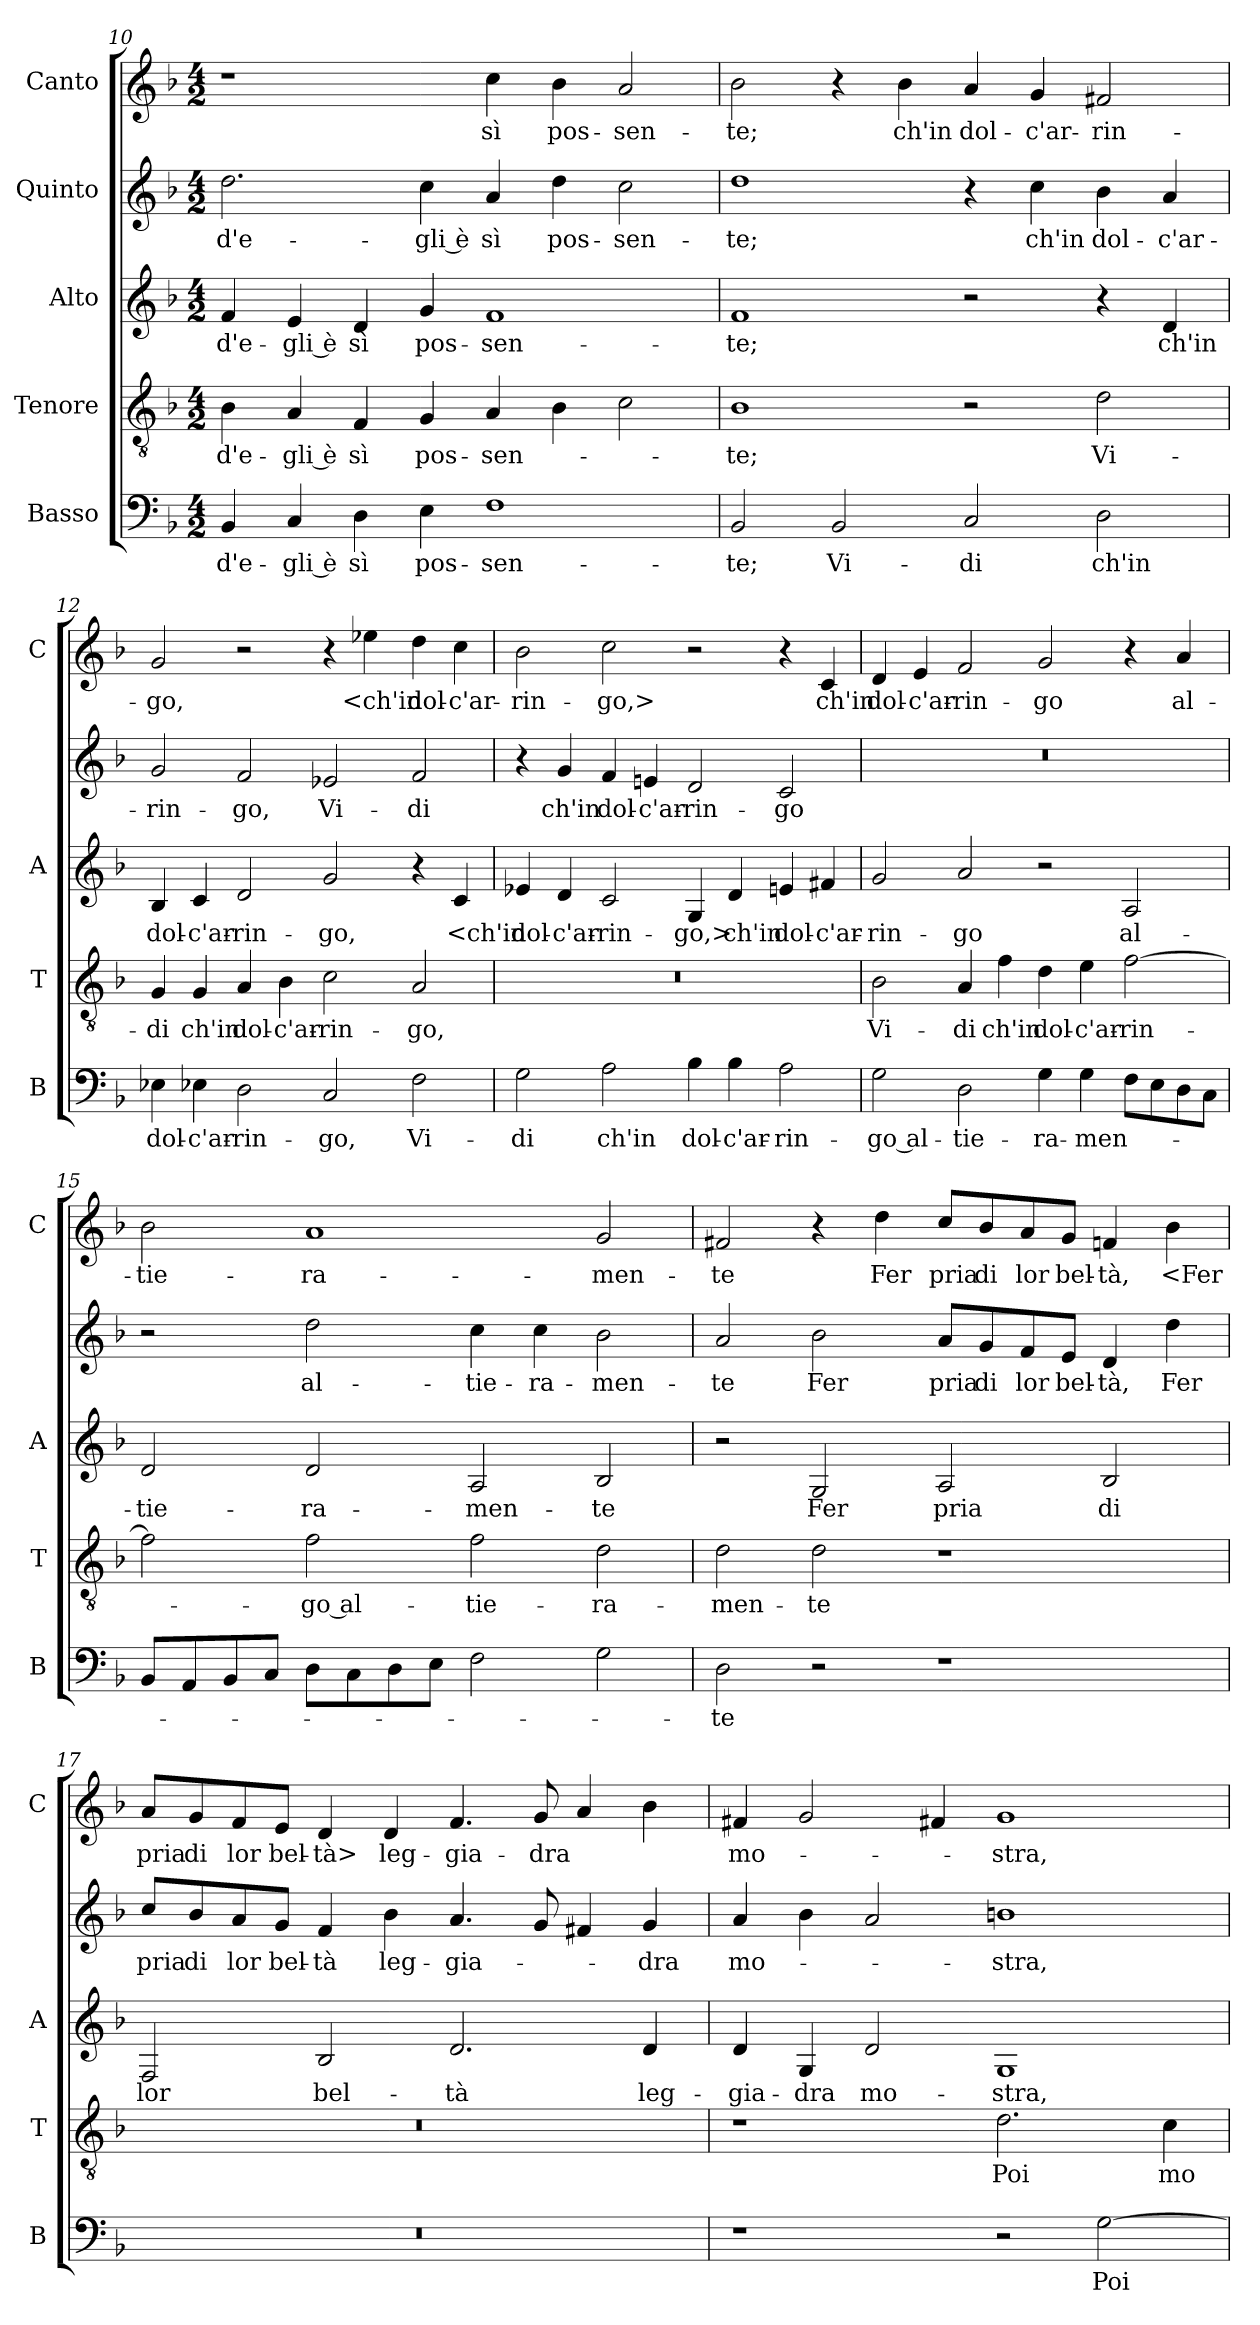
**kern	**text	**kern	**text	**kern	**text	**kern	**text	**kern	**text
*part5	*part5	*part4	*part4	*part3	*part3	*part2	*part2	*part1	*part1
*staff5	*staff5	*staff4	*staff4	*staff3	*staff3	*staff2	*staff2	*staff1	*staff1
*I"Basso	*	*I"Tenore	*	*I"Alto	*	*I"Quinto	*	*I"Canto	*
*I'B	*	*I'T	*	*I'A	*	*	*	*I'C	*
*clefF4	*	*clefGv2	*	*clefG2	*	*clefG2	*	*clefG2	*
*k[b-]	*	*k[b-]	*	*k[b-]	*	*k[b-]	*	*k[b-]	*
*M4/2	*	*M4/2	*	*M4/2	*	*M4/2	*	*M4/2	*
=10	=10	=10	=10	=10	=10	=10	=10	=10	=10
4BB-	-d'e-	4B-	-d'e-	4f	-d'e-	2.dd	-d'e-	1r	.
4C	-gli è	4A	-gli è	4e	-gli è	.	.	.	.
4D	sì	4F	sì	4d	sì	.	.	.	.
4E	pos-	4G	pos-	4g	pos-	4cc	-gli è	.	.
1F	-sen-	4A	-sen-	1f	-sen-	4a	sì	4cc	sì
.	.	4B-	.	.	.	4dd	pos-	4b-	pos-
.	.	2c	.	.	.	2cc	-sen-	2a	-sen-
=11	=11	=11	=11	=11	=11	=11	=11	=11	=11
2BB-	-te;	1B-	-te;	1f	-te;	1dd	-te;	2b-	-te;
2BB-	Vi-	.	.	.	.	.	.	4r	.
.	.	.	.	.	.	.	.	4b-	ch'in
2C	-di	2r	.	2r	.	4r	.	4a	dol-
.	.	.	.	.	.	4cc	ch'in	4g	-c'ar-
2D	ch'in	2d	Vi-	4r	.	4b-	dol-	2f#X	-rin-
.	.	.	.	4d	ch'in	4a	-c'ar-	.	.
=12	=12	=12	=12	=12	=12	=12	=12	=12	=12
4E-X	dol-	4G	-di	4B-	dol-	2g	-rin-	2g	-go,
4E-X	-c'ar-	4G	ch'in	4c	-c'ar-	.	.	.	.
2D	-rin-	4A	dol-	2d	-rin-	2f	-go,	2r	.
.	.	4B-	-c'ar-	.	.	.	.	.	.
2C	-go,	2c	-rin-	2g	-go,	2e-X	Vi-	4r	.
.	.	.	.	.	.	.	.	4ee-X	<ch'in
2F	Vi-	2A	-go,	4r	.	2f	-di	4dd	dol-
.	.	.	.	4c	<ch'in	.	.	4cc	-c'ar-
=13	=13	=13	=13	=13	=13	=13	=13	=13	=13
2G	-di	0r	.	4e-X	dol-	4r	.	2b-	-rin-
.	.	.	.	4d	-c'ar-	4g	ch'in	.	.
2A	ch'in	.	.	2c	-rin-	4f	dol-	2cc	-go,>
.	.	.	.	.	.	4en	-c'ar-	.	.
4B-	dol-	.	.	4G	-go,>	2d	-rin-	2r	.
4B-	-c'ar-	.	.	4d	ch'in	.	.	.	.
2A	-rin-	.	.	4en	dol-	2c	-go	4r	.
.	.	.	.	4f#X	-c'ar-	.	.	4c	ch'in
=14	=14	=14	=14	=14	=14	=14	=14	=14	=14
2G	-go al-	2B-	Vi-	2g	-rin-	0r	.	4d	dol-
.	.	.	.	.	.	.	.	4e	-c'ar-
2D	-tie-	4A	-di	2a	-go	.	.	2f	-rin-
.	.	4f	ch'in	.	.	.	.	.	.
4G	-ra-	4d	dol-	2r	.	.	.	2g	-go
4G	-men-	4e	-c'ar-	.	.	.	.	.	.
8FL	.	[2f	-rin-	2A	al-	.	.	4r	.
8E	.	.	.	.	.	.	.	.	.
8D	.	.	.	.	.	.	.	4a	al-
8CJ	.	.	.	.	.	.	.	.	.
=15	=15	=15	=15	=15	=15	=15	=15	=15	=15
8BB-L	.	2f]	.	2d	-tie-	2r	.	2b-	-tie-
8AA	.	.	.	.	.	.	.	.	.
8BB-	.	.	.	.	.	.	.	.	.
8CJ	.	.	.	.	.	.	.	.	.
8DL	.	2f	-go al-	2d	-ra-	2dd	al-	1a	-ra-
8C	.	.	.	.	.	.	.	.	.
8D	.	.	.	.	.	.	.	.	.
8EJ	.	.	.	.	.	.	.	.	.
2F	.	2f	-tie-	2A	-men-	4cc	-tie-	.	.
.	.	.	.	.	.	4cc	-ra-	.	.
2G	.	2d	-ra-	2B-	-te	2b-	-men-	2g	-men-
=16	=16	=16	=16	=16	=16	=16	=16	=16	=16
2D	-te	2d	-men-	2r	.	2a	-te	2f#X	-te
2r	.	2d	-te	2G	Fer	2b-	Fer	4r	.
.	.	.	.	.	.	.	.	4dd	Fer
1r	.	1r	.	2A	pria	8a/L	pria	8cc/L	pria
.	.	.	.	.	.	8g/	di	8b-/	di
.	.	.	.	.	.	8f/	lor	8a/	lor
.	.	.	.	.	.	8e/J	bel-	8g/J	bel-
.	.	.	.	2B-	di	4d	-tà,	4fn	-tà,
.	.	.	.	.	.	4dd	Fer	4b-	<Fer
=17	=17	=17	=17	=17	=17	=17	=17	=17	=17
0r	.	0r	.	2F	lor	8cc/L	pria	8a/L	pria
.	.	.	.	.	.	8b-/	di	8g/	di
.	.	.	.	.	.	8a/	lor	8f/	lor
.	.	.	.	.	.	8g/J	bel-	8e/J	bel-
.	.	.	.	2B-	bel-	4f	-tà	4d	-tà>
.	.	.	.	.	.	4b-	leg-	4d	leg-
.	.	.	.	2.d	-tà	4.a	-gia-	4.f	-gia-
.	.	.	.	.	.	8g	.	8g	-dra
.	.	.	.	.	.	4f#X	.	4a	.
.	.	.	.	4d	leg-	4g	-dra	4b-	.
=18	=18	=18	=18	=18	=18	=18	=18	=18	=18
1r	.	1r	.	4d	-gia-	4a	mo-	4f#X	mo-
.	.	.	.	4G	-dra	4b-	.	2g	.
.	.	.	.	2d	mo-	2a	.	.	.
.	.	.	.	.	.	.	.	4f#X	.
2r	.	2.d	Poi	1G	-stra,	1bn	-stra,	1g	-stra,
[2G	Poi	.	.	.	.	.	.	.	.
.	.	4c	mo-	.	.	.	.	.	.
=	=	=	=	=	=	=	=	=	=
*-	*-	*-	*-	*-	*-	*-	*-	*-	*-
